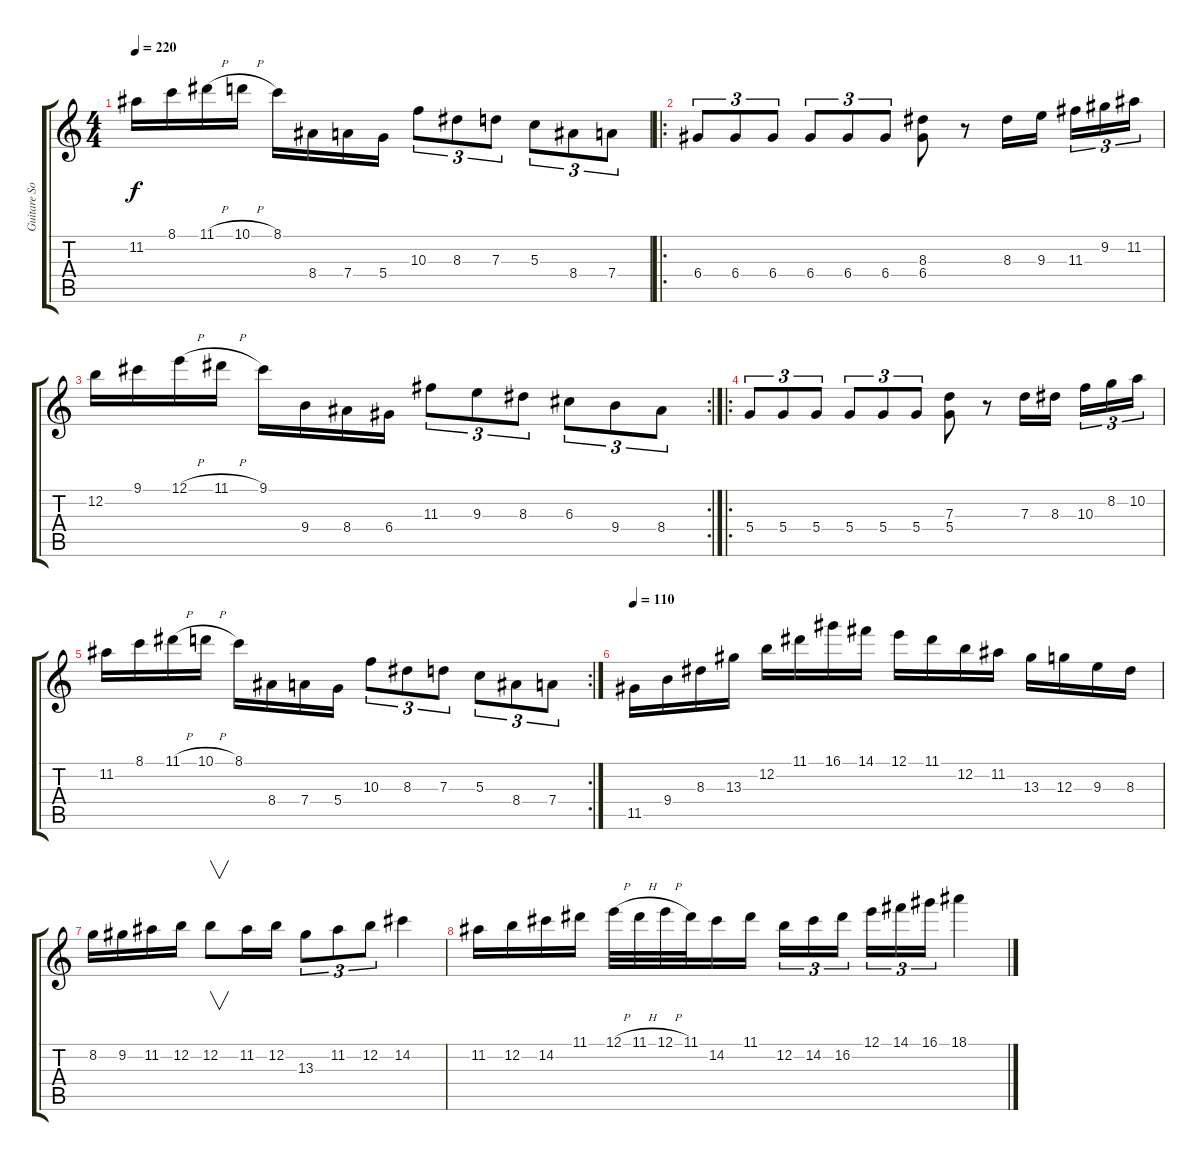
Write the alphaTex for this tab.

\track ("Guitare Solo" "Guitare So") {instrument distortionguitar}
\staff {score tabs}
\tuning (E4 B3 G3 D3 A2 E2) {hide}
\ts (4 4)
\tempo 220
\clef g2
\ks c
11.2.16{dy f} 8.1.16 11.1{h}.16 10.1{h}.16 8.1.16 8.4.16 7.4.16 5.4.16 10.3.8{tu (3 2)} 8.3.8{tu (3 2)} 7.3.8{tu (3 2)} 5.3.8{tu (3 2)} 8.4.8{tu (3 2)} 7.4.8{tu (3 2)} |
\ro
6.4.8{tu (3 2)} 6.4.8{tu (3 2)} 6.4.8{tu (3 2)} 6.4.8{tu (3 2)} 6.4.8{tu (3 2)} 6.4.8{tu (3 2)} (8.3 6.4).8 r.8 8.3.16 9.3.16{beam splitsecondary} 11.3.16{tu (3 2)} 9.2.16{tu (3 2)} 11.2.16{tu (3 2)} |
\rc 2
12.2.16 9.1.16 12.1{h}.16 11.1{h}.16 9.1.16 9.4.16 8.4.16 6.4.16 11.3.8{tu (3 2)} 9.3.8{tu (3 2)} 8.3.8{tu (3 2)} 6.3.8{tu (3 2)} 9.4.8{tu (3 2)} 8.4.8{tu (3 2)} |
\ro
5.4.8{tu (3 2)} 5.4.8{tu (3 2)} 5.4.8{tu (3 2)} 5.4.8{tu (3 2)} 5.4.8{tu (3 2)} 5.4.8{tu (3 2)} (7.3 5.4).8 r.8 7.3.16 8.3.16{beam splitsecondary} 10.3.16{tu (3 2)} 8.2.16{tu (3 2)} 10.2.16{tu (3 2)} |
\rc 2
11.2.16 8.1.16 11.1{h}.16 10.1{h}.16 8.1.16 8.4.16 7.4.16 5.4.16 10.3.8{tu (3 2)} 8.3.8{tu (3 2)} 7.3.8{tu (3 2)} 5.3.8{tu (3 2)} 8.4.8{tu (3 2)} 7.4.8{tu (3 2)} |
\tempo 110
11.5.16 9.4.16 8.3.16 13.3.16 12.2.16 11.1.16 16.1.16 14.1.16 12.1.16 11.1.16 12.2.16 11.2.16 13.3.16 12.3.16 9.3.16 8.3.16 |
8.2.16 9.2.16 11.2.16 12.2.16 12.2.8{v} 11.2.16 12.2.16 13.3.8{tu (3 2)} 11.2.8{tu (3 2)} 12.2.8{tu (3 2)} 14.2.4 |
11.2.16 12.2.16 14.2.16 11.1.16 12.1{h}.32 11.1{h}.32 12.1{h}.32 11.1.32 14.2.16 11.1.16 12.2.16{tu (3 2)} 14.2.16{tu (3 2)} 16.2.16{tu (3 2) beam splitsecondary} 12.1.16{tu (3 2)} 14.1.16{tu (3 2)} 16.1.16{tu (3 2)} 18.1.4
